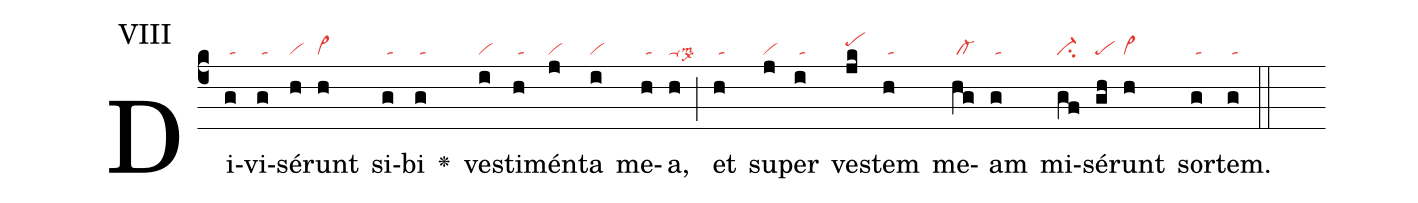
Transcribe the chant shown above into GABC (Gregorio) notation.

annotation:VIII;
nabc-lines:1;
%%
(c4)Di(g|/ta)vi(g|/ta)sé(h|vi)runt(h|vi>) si(g|/ta)bi(g|/ta) <v>\greheightstar</v>() ves(i|vi)ti(h|/ta)mén(j|vi)ta(i|vi) me(h|/ta)a,(h|ta-lsm3lsx9) (;)
et(h|/ta) su(j|vi)per(i|/ta) ves(jk|pehi)tem(h|/ta) me(hg|/cl-)am(g|/ta) mi(gf|ci-)sé(gh|pe)runt(h|vi>) sor(g|/ta)tem.(g|/ta) (::)
